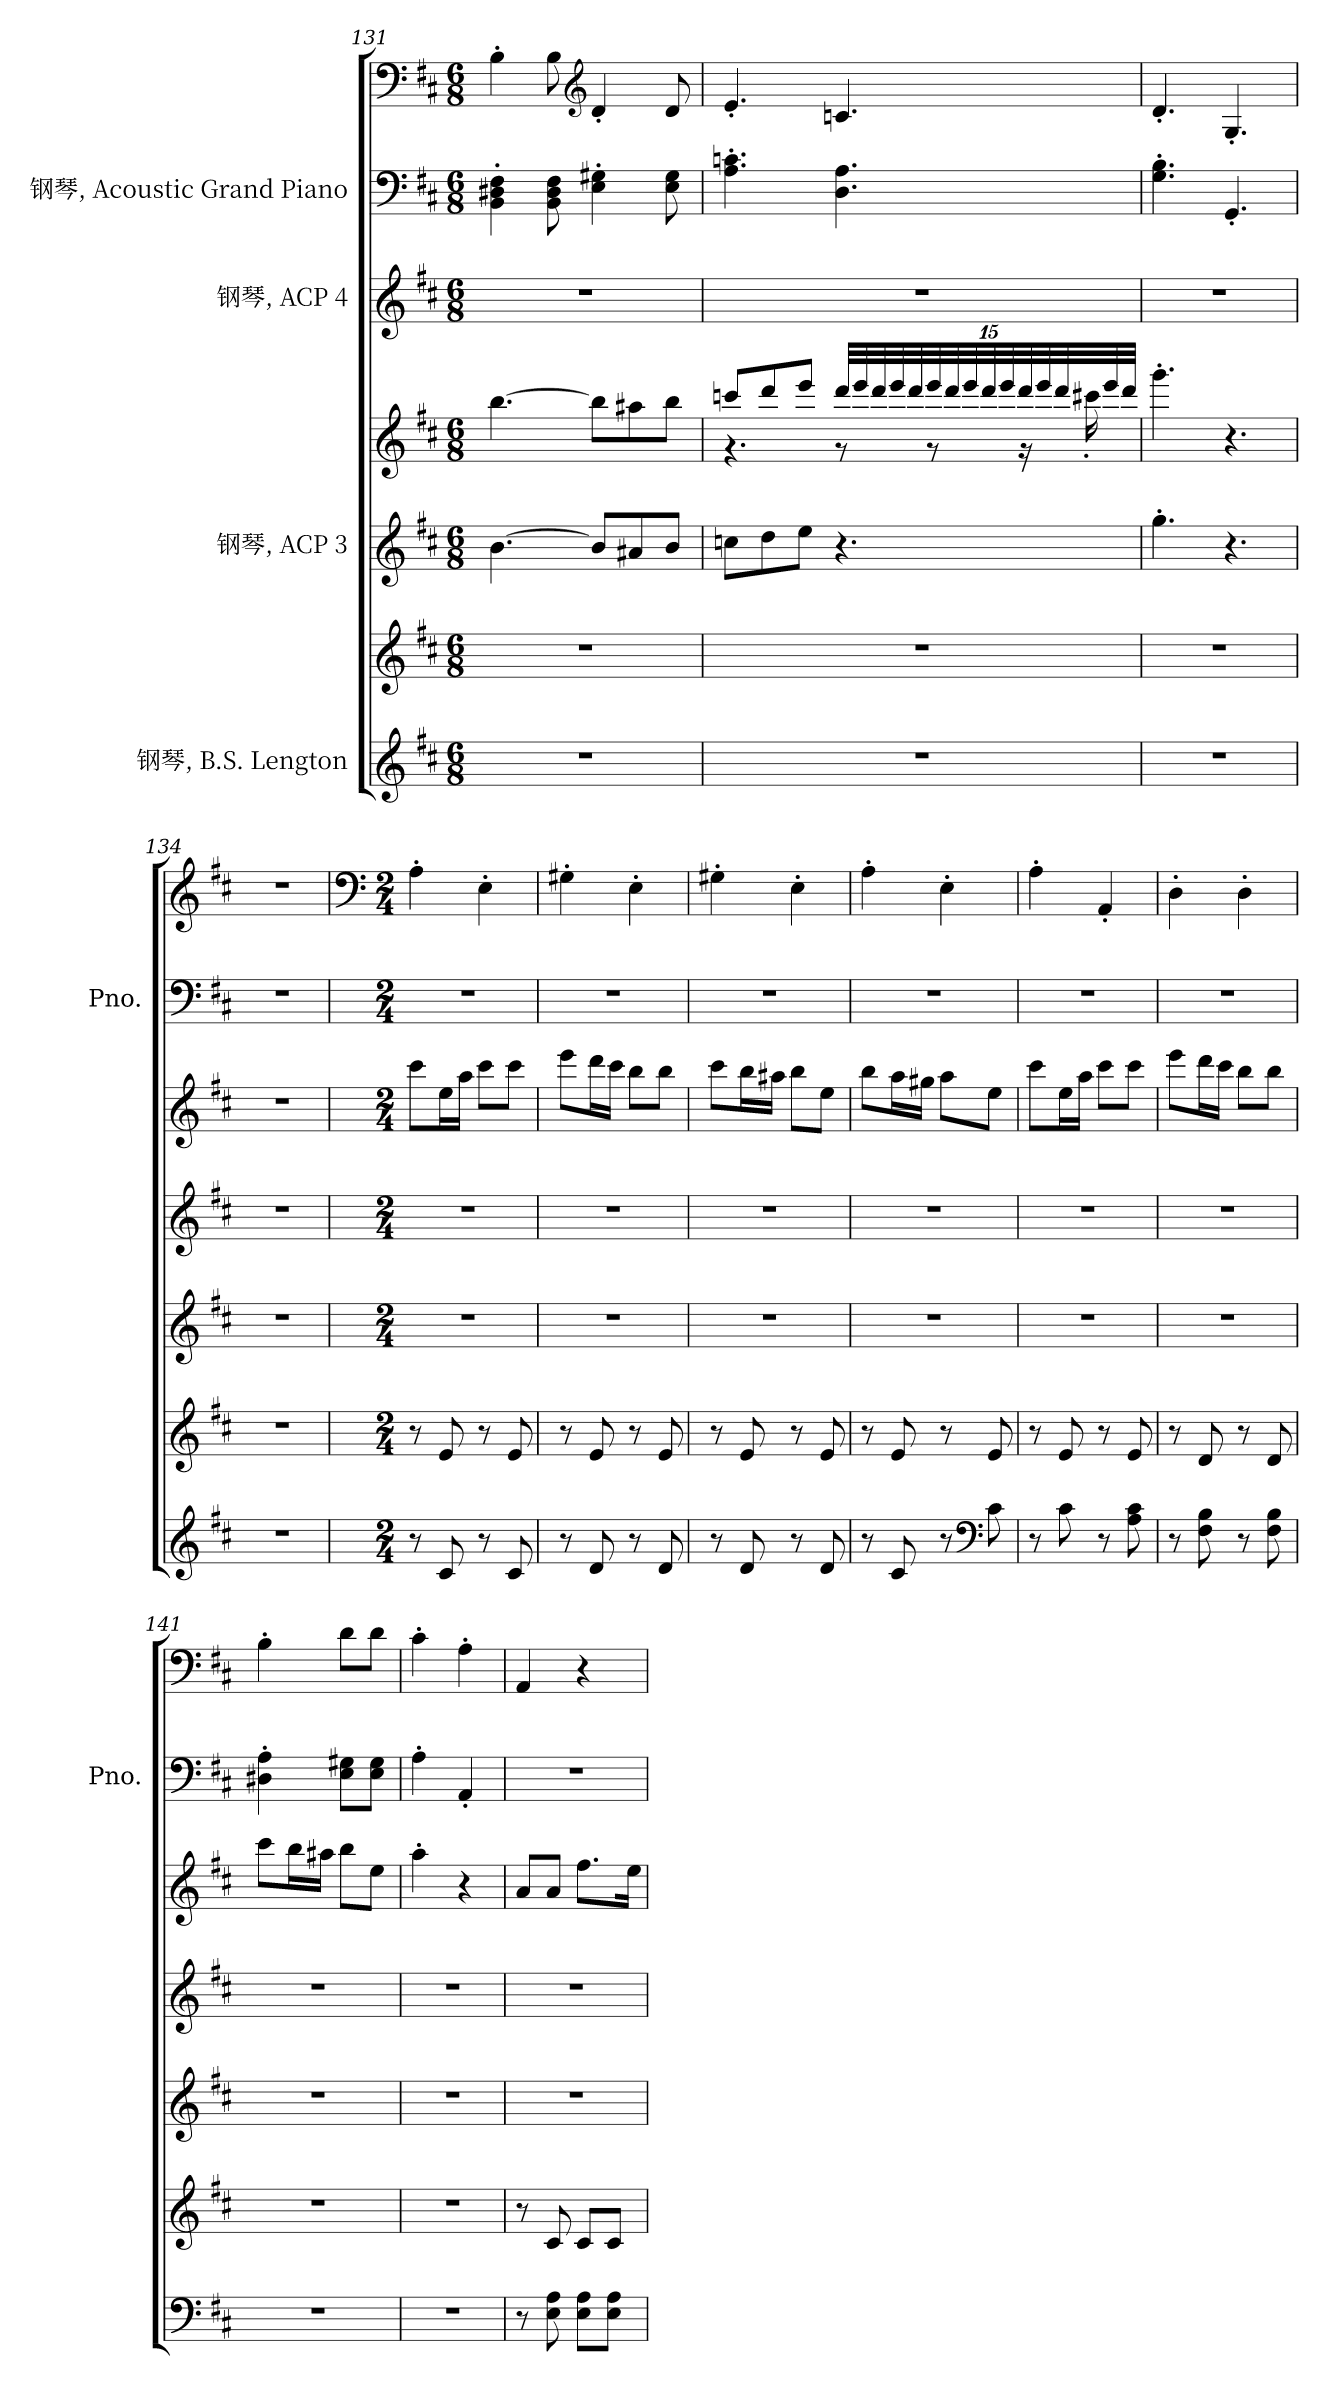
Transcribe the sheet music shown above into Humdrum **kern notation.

**kern	**kern	**kern	**kern	**kern	**kern	**kern
*part4	*part4	*part3	*part3	*part2	*part1	*part1
*staff7	*staff6	*staff5	*staff4	*staff3	*staff2	*staff1
*I"钢琴, B.S. Lengton	*	*I"钢琴, ACP 3	*	*I"钢琴, ACP 4	*I"钢琴, Acoustic Grand Piano	*
*	*	*	*	*	*I'Pno.	*
*clefG2	*clefG2	*clefG2	*clefG2	*clefG2	*clefF4	*clefF4
*k[f#c#]	*k[f#c#]	*k[f#c#]	*k[f#c#]	*k[f#c#]	*k[f#c#]	*k[f#c#]
*M6/8	*M6/8	*M6/8	*M6/8	*M6/8	*M6/8	*M6/8
=131	=131	=131	=131	=131	=131	=131
2.r	2.r	[4.b\	[4.bb\	2.r	4BB\' 4D#X\' 4F#\'	4B'\
.	.	.	.	.	8BB\ 8D#\ 8F#\	8B\
*	*	*	*	*	*	*clefG2
.	.	8b/L]	8bb\L]	.	4E\' 4G#X\'	4d'/
.	.	8a#X/	8aa#X\	.	.	.
.	.	8b/J	8bb\J	.	8E\ 8G#\	8d/
=132	=132	=132	=132	=132	=132	=132
*	*	*	*^	*	*	*
2.r	2.r	8ccn\L	8cccn/L	4.r	2.r	4.A\' 4.cn\'	4.e'/
.	.	8dd\	8ddd/	.	.	.	.
.	.	8ee\J	8eee/J	.	.	.	.
*	*	*	*Xbrackettup	*	*	*	*
.	.	4.r	40ddd/LLL	8r	.	4.D\ 4.A\	4.cn/
.	.	.	40eee/	.	.	.	.
.	.	.	40ddd/	.	.	.	.
.	.	.	40eee/	.	.	.	.
.	.	.	40ddd/	.	.	.	.
.	.	.	40eee/	8r	.	.	.
.	.	.	40ddd/	.	.	.	.
.	.	.	40eee/	.	.	.	.
.	.	.	40ddd/	.	.	.	.
.	.	.	40eee/	.	.	.	.
.	.	.	40ddd/	16r	.	.	.
.	.	.	40eee/	.	.	.	.
.	.	.	40ddd/	.	.	.	.
.	.	.	.	16ccc#X'\	.	.	.
.	.	.	40eee/	.	.	.	.
.	.	.	40ddd/JJJ	.	.	.	.
*	*	*	*v	*v	*	*	*
!!LO:PB:g=z
=133	=133	=133	=133	=133	=133	=133
2.r	2.r	4.gg'\	4.ggg'\	2.r	4.G\' 4.B\'	4.d'/
.	.	4.r	4.r	.	4.GG'/	4.G'/
=134	=134	=134	=134	=134	=134	=134
2.r	2.r	2.r	2.r	2.r	2.r	2.r
=135	=135	=135	=135	=135	=135	=135
*	*	*	*	*	*	*clefF4
*M2/4	*M2/4	*M2/4	*M2/4	*M2/4	*M2/4	*M2/4
*	*	*	*	*	*	*MM117
8r	8r	2r	2r	8ccc#\L	2r	4A'\
8c#/	8e/	.	.	16ee\L	.	.
.	.	.	.	16aa\JJ	.	.
8r	8r	.	.	8ccc#\L	.	4E'\
8c#/	8e/	.	.	8ccc#\J	.	.
=136	=136	=136	=136	=136	=136	=136
8r	8r	2r	2r	8eee\L	2r	4G#X'\
8d/	8e/	.	.	16ddd\L	.	.
.	.	.	.	16ccc#\JJ	.	.
8r	8r	.	.	8bb\L	.	4E'\
8d/	8e/	.	.	8bb\J	.	.
=137	=137	=137	=137	=137	=137	=137
8r	8r	2r	2r	8ccc#\L	2r	4G#X'\
8d/	8e/	.	.	16bb\L	.	.
.	.	.	.	16aa#X\JJ	.	.
8r	8r	.	.	8bb\L	.	4E'\
8d/	8e/	.	.	8ee\J	.	.
=138	=138	=138	=138	=138	=138	=138
8r	8r	2r	2r	8bb\L	2r	4A'\
8c#/	8e/	.	.	16aa\L	.	.
.	.	.	.	16gg#X\JJ	.	.
8r	8r	.	.	8aa\L	.	4E'\
*clefF4	*	*	*	*	*	*
8c#\	8e/	.	.	8ee\J	.	.
!!LO:PB:g=z
=139	=139	=139	=139	=139	=139	=139
8r	8r	2r	2r	8ccc#\L	2r	4A'\
8c#\	8e/	.	.	16ee\L	.	.
.	.	.	.	16aa\JJ	.	.
8r	8r	.	.	8ccc#\L	.	4AA'/
8A\ 8c#\	8e/	.	.	8ccc#\J	.	.
=140	=140	=140	=140	=140	=140	=140
8r	8r	2r	2r	8eee\L	2r	4D'\
8F#\ 8B\	8d/	.	.	16ddd\L	.	.
.	.	.	.	16ccc#\JJ	.	.
8r	8r	.	.	8bb\L	.	4D'\
8F#\ 8B\	8d/	.	.	8bb\J	.	.
=141	=141	=141	=141	=141	=141	=141
2r	2r	2r	2r	8ccc#\L	4D#X\' 4A\'	4B'\
.	.	.	.	16bb\L	.	.
.	.	.	.	16aa#X\JJ	.	.
.	.	.	.	8bb\L	8E\ 8G#X\L	8d\L
.	.	.	.	8ee\J	8E\ 8G#\J	8d\J
=142	=142	=142	=142	=142	=142	=142
2r	2r	2r	2r	4aa'\	4A'\	4c#'\
.	.	.	.	4r	4AA'/	4A'\
=143	=143	=143	=143	=143	=143	=143
8r	8r	2r	2r	8a/L	2r	4AA/
8E\ 8A\	8c#/	.	.	8a/J	.	.
8E\ 8A\L	8c#/L	.	.	8.ff#\L	.	4r
8E\ 8A\J	8c#/J	.	.	.	.	.
.	.	.	.	16ee\Jk	.	.
=	=	=	=	=	=	=
*-	*-	*-	*-	*-	*-	*-
